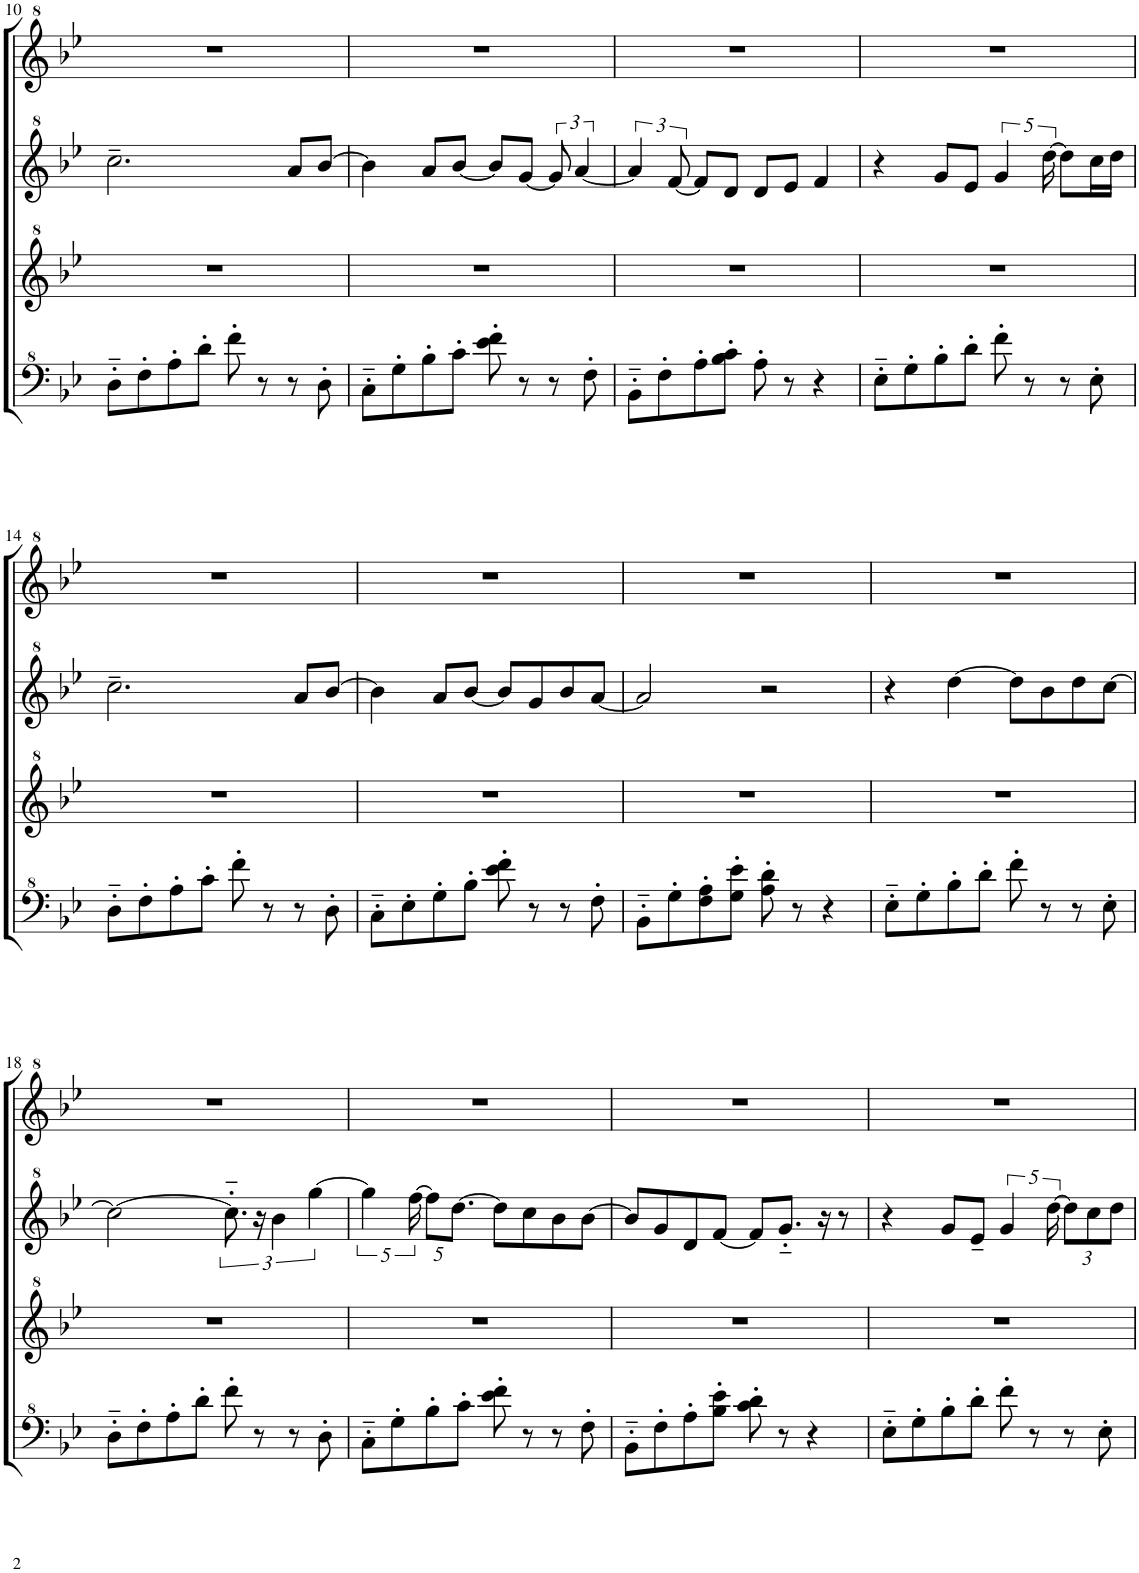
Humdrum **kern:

**kern	**kern	**kern	**kern
*part1	*part1	*part1	*part1
*staff4	*staff3	*staff2	*staff1
*I"Model III	*	*	*
!!LO:PB:g=z
*clefF^4	*clefG^2	*clefG^2	*clefG^2
*k[b-e-]	*k[b-e-]	*k[b-e-]	*k[b-e-]
*M4/4	*M4/4	*M4/4	*M4/4
=10	=10	=10	=10
8d'~\L	1r	2.ccc~\	1r
8f'\	.	.	.
8a'\	.	.	.
8dd'\J	.	.	.
8ff'\	.	.	.
8r	.	.	.
8r	.	8aa/L	.
8d'\	.	[8bb-/J	.
=11	=11	=11	=11
8c'~\L	1r	4bb-\]	1r
8g'\	.	.	.
8b-'\	.	8aa/L	.
8cc'\J	.	[8bb-/J	.
8ee-\' 8ff\'	.	8bb-/L]	.
8r	.	[8gg/J	.
8r	.	12gg/]	.
.	.	[6aa/	.
8f'\	.	.	.
=12	=12	=12	=12
8B-'~\L	1r	6aa/]	1r
8f'\	.	.	.
.	.	[12ff/	.
8a'\	.	8ff/L]	.
8b-\' 8cc\'J	.	8dd/J	.
8a'\	.	8dd/L	.
8r	.	8ee-/J	.
4r	.	4ff/	.
=13	=13	=13	=13
8e-'~\L	1r	4r	1r
8g'\	.	.	.
8b-'\	.	8gg/L	.
8dd'\J	.	8ee-/J	.
8ff'\	.	5gg/	.
8r	.	.	.
.	.	[20ddd\	.
8r	.	8ddd\L]	.
8e-'\	.	16ccc\L	.
.	.	16ddd\JJ	.
!!LO:LB:g=z
=14	=14	=14	=14
8d'~\L	1r	2.ccc~\	1r
8f'\	.	.	.
8a'\	.	.	.
8cc'\J	.	.	.
8ff'\	.	.	.
8r	.	.	.
8r	.	8aa/L	.
8d'\	.	[8bb-/J	.
=15	=15	=15	=15
8c'~\L	1r	4bb-\]	1r
8e-'\	.	.	.
8g'\	.	8aa/L	.
8b-'\J	.	[8bb-/J	.
8ee-\' 8ff\'	.	8bb-/L]	.
8r	.	8gg/	.
8r	.	8bb-/	.
8f'\	.	[8aa/J	.
=16	=16	=16	=16
8B-'~\L	1r	2aa/]	1r
8g'\	.	.	.
8f\' 8a\'	.	.	.
8g\' 8ee-\'J	.	.	.
8a\' 8dd\'	.	2r	.
8r	.	.	.
4r	.	.	.
=17	=17	=17	=17
8e-'~\L	1r	4r	1r
8g'\	.	.	.
8b-'\	.	[4ddd\	.
8dd'\J	.	.	.
8ff'\	.	8ddd\L]	.
8r	.	8bb-\	.
8r	.	8ddd\	.
8e-'\	.	[8ccc\J	.
!!LO:LB:g=z
=18	=18	=18	=18
8d'~\L	1r	2ccc\_	1r
8f'\	.	.	.
8a'\	.	.	.
8dd'\J	.	.	.
8ff'\	.	12.ccc'~\]	.
8r	.	24r	.
.	.	6bb-\	.
8r	.	.	.
.	.	[6ggg\	.
8d'\	.	.	.
=19	=19	=19	=19
8c'~\L	1r	5ggg\]	1r
8g'\	.	.	.
.	.	[20fff\	.
*	*	*Xbrackettup	*
8b-'\	.	10fff\L]	.
.	.	[10.ddd\J	.
8cc'\J	.	.	.
8ee-\' 8ff\'	.	8ddd\L]	.
8r	.	8ccc\	.
8r	.	8bb-\	.
8f'\	.	[8bb-\J	.
=20	=20	=20	=20
8B-'~\L	1r	8bb-/L]	1r
8f'\	.	8gg/	.
8a'\	.	8dd/	.
8b-\' 8ee-\'J	.	[8ff/J	.
8cc\' 8dd\'	.	8ff/L]	.
8r	.	8.gg'~/J	.
4r	.	.	.
.	.	16r	.
.	.	8r	.
=21	=21	=21	=21
8e-'~\L	1r	4r	1r
8g'\	.	.	.
8b-'\	.	8gg/L	.
8dd'\J	.	8ee-~/J	.
*	*	*brackettup	*
8ff'\	.	5gg/	.
8r	.	.	.
.	.	[20ddd\	.
*	*	*Xbrackettup	*
8r	.	12ddd\L]	.
.	.	12ccc\	.
8e-'\	.	.	.
.	.	12ddd\J	.
=	=	=	=
*-	*-	*-	*-
